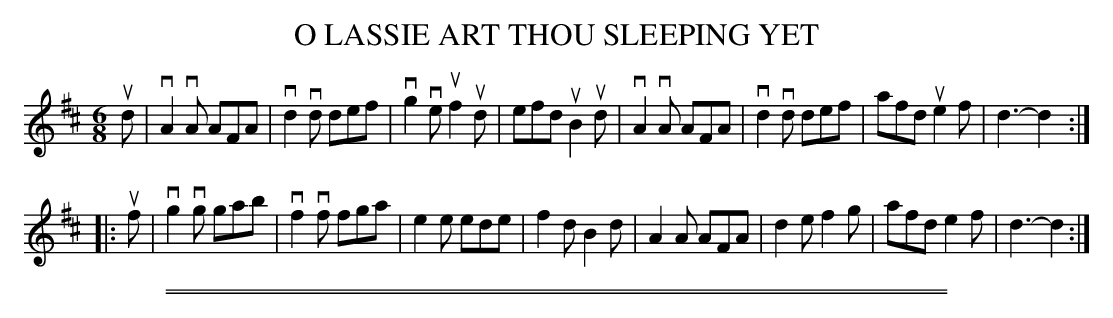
X:1
T: O LASSIE ART THOU SLEEPING YET
M: 6/8
L: 1/8
K: D
ud |\
vA2vA AFA | vd2vd def | vg2ve uf2ud | efd uB2ud |\
vA2vA AFA | vd2vd def | afd ue2f | d3- d2 :|
|: uf |\
vg2vg gab | vf2vf fga | e2e ede | f2dB2d |\
A2A AFA | d2e f2g | afd e2f | d3- d2 :|
